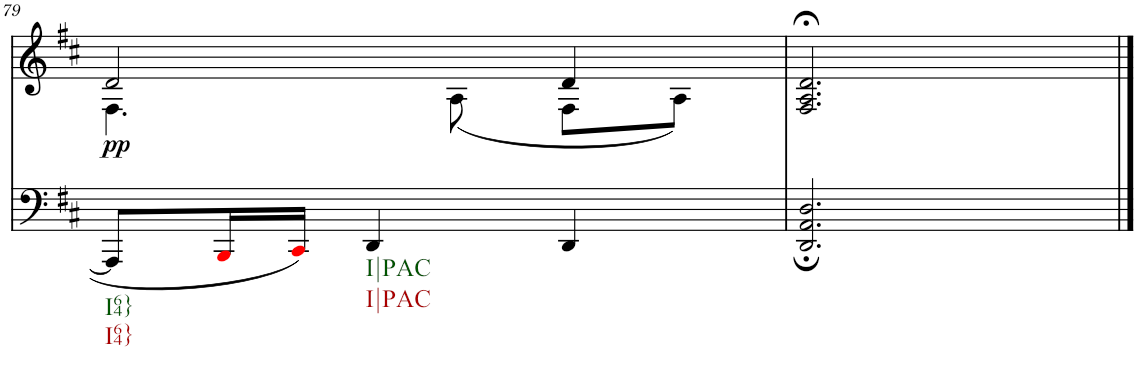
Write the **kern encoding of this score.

**kern	**dynam	**kern
*part2	*part2	*part1
*staff2	*staff2	*staff1
*I"piano	*	*I"piano
*I'Pno	*	*I'Pno
!!LO:PB:g=z
*clefF4	*	*clefG2
*k[f#c#]	*	*k[f#c#]
*D:	*	*D:
*M3/4	*	*M3/4
=79	=79	=79
*	*	*^
!	!LO:DY:a	!	!
8AAA/L]	pp	2d/	4.F#\
16BBBi/L	.	.	.
16CC#i/JJ	.	.	.
4DD/	.	.	.
.	.	.	(<8A\
4DD/	.	4d/	8F#\L
.	.	.	8A\J)
*	*	*v	*v
=80	=80	=80
2.DD/; 2.AA/; 2.D/;	.	2.F#/;< 2.A/;< 2.d/;<
==	==	==
*-	*-	*-
